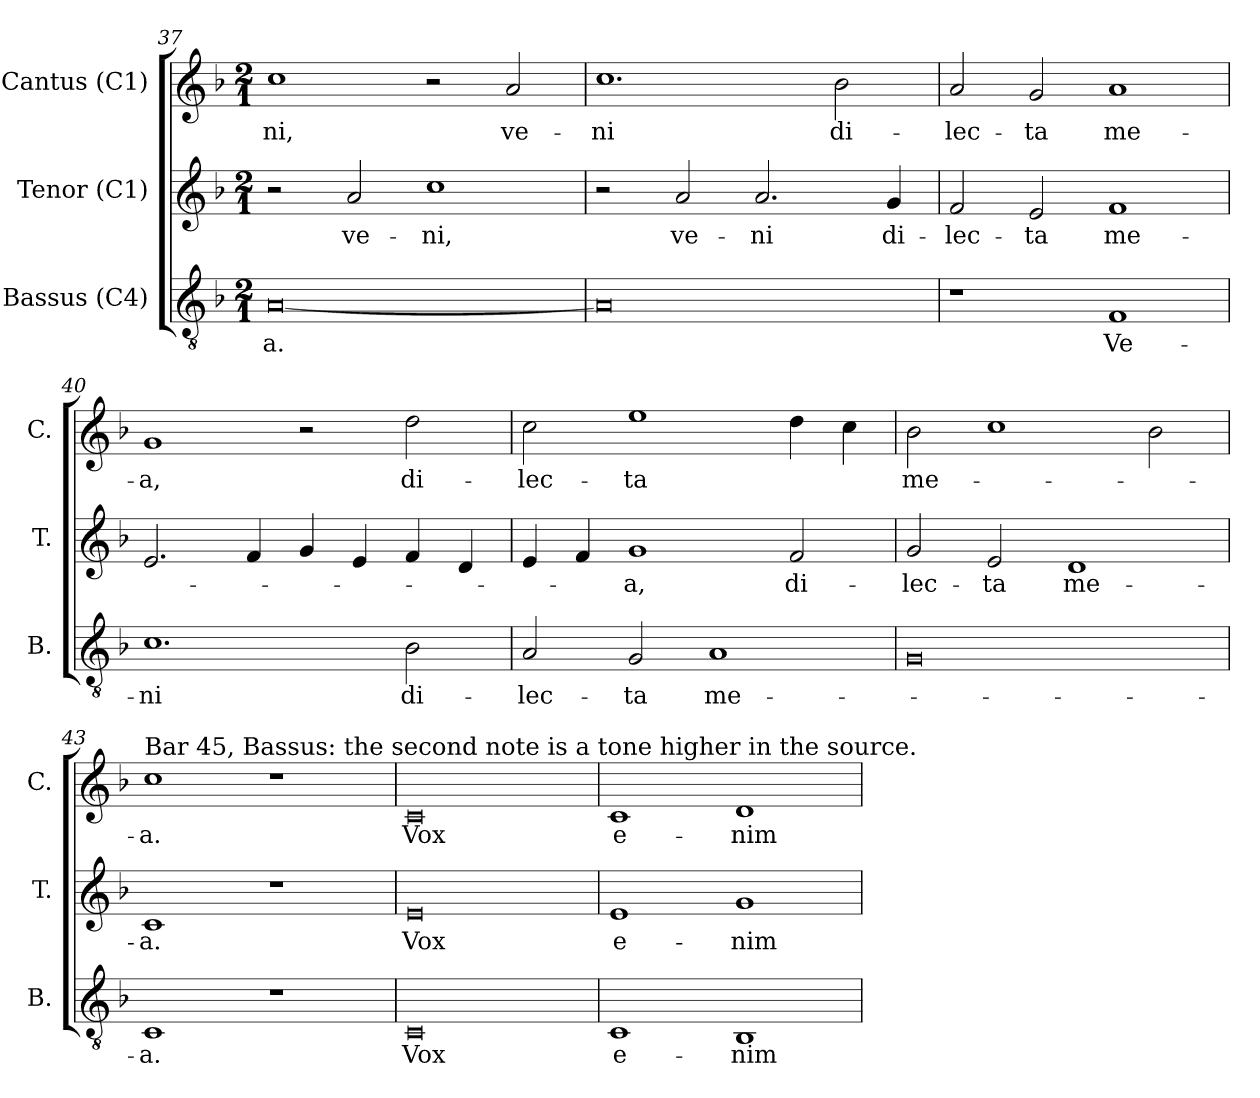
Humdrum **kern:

**kern	**text	**kern	**text	**kern	**text
*part3	*part3	*part2	*part2	*part1	*part1
*staff3	*staff3	*staff2	*staff2	*staff1	*staff1
*I"Bassus (C4)	*	*I"Tenor (C1)	*	*I"Cantus (C1)	*
*I'B.	*	*I'T.	*	*I'C.	*
*clefGv2	*	*clefG2	*	*clefG2	*
*ITrd7c12	*	*ITrd7c12	*	*	*
*k[b-]	*	*k[b-]	*	*k[b-]	*
*F:	*	*F:	*	*F:	*
*M2/1	*	*M2/1	*	*M2/1	*
=37	=37	=37	=37	=37	=37
!	!LO:LY:b:color=#000000	!	!	!	!
!	!	!	!	!	!LO:LY:b:color=#000000
[0AAi	-a.	2r	.	1cci	-ni,
!	!	!	!LO:LY:b:color=#000000	!	!
.	.	2Ai/	ve-	.	.
!	!	!	!LO:LY:b:color=#000000	!	!
.	.	1ci	-ni,	2r	.
!	!	!	!	!	!LO:LY:b:color=#000000
.	.	.	.	2ai/	ve-
=38	=38	=38	=38	=38	=38
!	!	!	!	!	!LO:LY:b:color=#000000
0AAi]	.	2r	.	1.cci	-ni
!	!	!	!LO:LY:b:color=#000000	!	!
.	.	2Ai/	ve-	.	.
!	!	!	!LO:LY:b:color=#000000	!	!
.	.	2.Ai/	-ni	.	.
!	!	!	!	!	!LO:LY:b:color=#000000
.	.	.	.	2b-i\	di-
!	!	!	!LO:LY:b:color=#000000	!	!
.	.	4Gi/	di-	.	.
!!LO:LB:g=z
=39	=39	=39	=39	=39	=39
!	!	!	!LO:LY:b:color=#000000	!	!
!	!	!	!	!	!LO:LY:b:color=#000000
1r	.	2Fi/	-lec-	2ai/	-lec-
!	!	!	!LO:LY:b:color=#000000	!	!
!	!	!	!	!	!LO:LY:b:color=#000000
.	.	2Ei/	-ta	2gi/	-ta
!	!LO:LY:b:color=#000000	!	!	!	!
!	!	!	!LO:LY:b:color=#000000	!	!
!	!	!	!	!	!LO:LY:b:color=#000000
1FFi	Ve-	1Fi	me-	1ai	me-
=40	=40	=40	=40	=40	=40
!	!LO:LY:b:color=#000000	!	!	!	!
!	!	!	!	!	!LO:LY:b:color=#000000
1.Ci	-ni	2.Ei/	.	1gi	-a,
.	.	4Fi/	.	.	.
.	.	4Gi/	.	2r	.
.	.	4Ei/	.	.	.
!	!LO:LY:b:color=#000000	!	!	!	!
!	!	!	!	!	!LO:LY:b:color=#000000
2BB-i\	di-	4Fi/	.	2ddi\	di-
.	.	4Di/	.	.	.
=41	=41	=41	=41	=41	=41
!	!LO:LY:b:color=#000000	!	!	!	!
!	!	!	!	!	!LO:LY:b:color=#000000
2AAi/	-lec-	4Ei/	.	2cci\	-lec-
.	.	4Fi/	.	.	.
!	!LO:LY:b:color=#000000	!	!	!	!
!	!	!	!LO:LY:b:color=#000000	!	!
!	!	!	!	!	!LO:LY:b:color=#000000
2GGi/	-ta	1Gi	-a,	1eei	-ta
!	!LO:LY:b:color=#000000	!	!	!	!
1AAi	me-	.	.	.	.
!	!	!	!LO:LY:b:color=#000000	!	!
.	.	2Fi/	di-	4ddi\	.
.	.	.	.	4cci\	.
=42	=42	=42	=42	=42	=42
!	!	!	!LO:LY:b:color=#000000	!	!
!	!	!	!	!	!LO:LY:b:color=#000000
0GGi	.	2Gi/	-lec-	2b-i\	me-
!	!	!	!LO:LY:b:color=#000000	!	!
.	.	2Ei/	-ta	1cci	.
!	!	!	!LO:LY:b:color=#000000	!	!
.	.	1Di	me-	.	.
.	.	.	.	2b-i\	.
!!LO:LB:g=z
=43	=43	=43	=43	=43	=43
!	!LO:LY:b:color=#000000	!	!	!	!
!	!	!	!LO:LY:b:color=#000000	!	!
!	!	!	!	!LO:TX:a:t=Bar 45, Bassus&colon; the second note is a tone higher in the source.	!
!	!	!	!	!	!LO:LY:b:color=#000000
1CCi	-a.	1Ci	-a.	1cci	-a.
1r	.	1r	.	1r	.
=44	=44	=44	=44	=44	=44
!	!LO:LY:b:color=#000000	!	!	!	!
!	!	!	!LO:LY:b:color=#000000	!	!
!	!	!	!	!	!LO:LY:b:color=#000000
0CCi	Vox	0Ei	Vox	0ci	Vox
=45	=45	=45	=45	=45	=45
!	!LO:LY:b:color=#000000	!	!	!	!
!	!	!	!LO:LY:b:color=#000000	!	!
!	!	!	!	!	!LO:LY:b:color=#000000
1CCi	e-	1Ei	e-	1ci	e-
!	!LO:LY:b:color=#000000	!	!	!	!
!	!	!	!LO:LY:b:color=#000000	!	!
!	!	!	!	!	!LO:LY:b:color=#000000
1BBB-i	-nim	1Gi	-nim	1di	-nim
=	=	=	=	=	=
*-	*-	*-	*-	*-	*-
